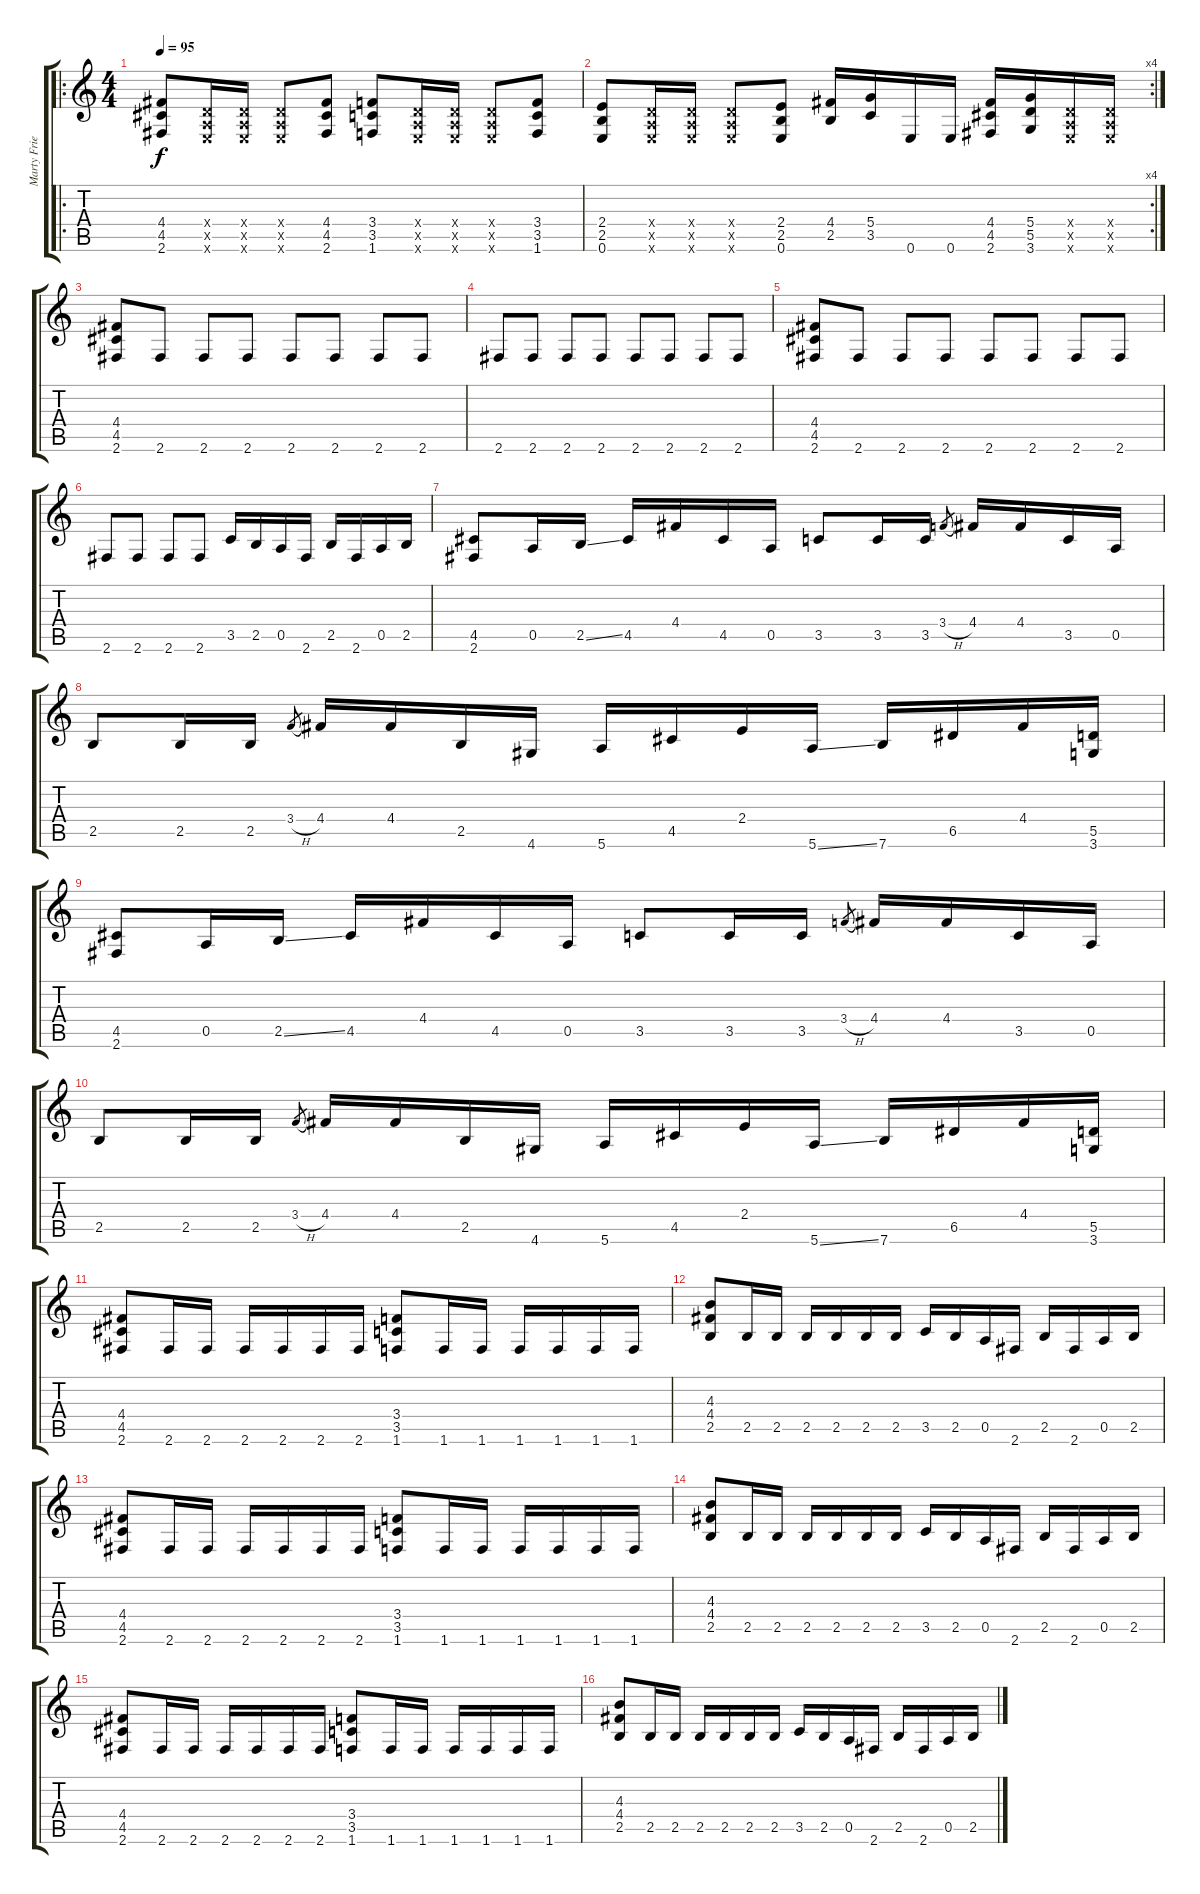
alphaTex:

\track ("Marty Friedman Distorsion" "Marty Frie") {instrument distortionguitar}
\staff {score tabs}
\tuning (E4 B3 G3 D3 A2 E2) {hide}
\ro
\ts (4 4)
\tempo 95
\clef g2
\ks c
(4.4 4.5 2.6).8{dy f} (0.4{x} 0.5{x} 0.6{x}).16 (0.4{x} 0.5{x} 0.6{x}).16 (0.4{x} 0.5{x} 0.6{x}).8 (4.4 4.5 2.6).8 (3.4 3.5 1.6).8 (0.4{x} 0.5{x} 0.6{x}).16 (0.4{x} 0.5{x} 0.6{x}).16 (0.4{x} 0.5{x} 0.6{x}).8 (3.4 3.5 1.6).8 |
\rc 4
(2.4 2.5 0.6).8 (0.4{x} 0.5{x} 0.6{x}).16 (0.4{x} 0.5{x} 0.6{x}).16 (0.4{x} 0.5{x} 0.6{x}).8 (2.4 2.5 0.6).8 (4.4 2.5).16 (5.4 3.5).16 0.6.16 0.6.16 (4.4 4.5 2.6).16 (5.4 5.5 3.6).16 (0.4{x} 0.5{x} 0.6{x}).16 (0.4{x} 0.5{x} 0.6{x}).16 |
(4.4 4.5 2.6).8 2.6.8 2.6.8 2.6.8 2.6.8 2.6.8 2.6.8 2.6.8 |
2.6.8 2.6.8 2.6.8 2.6.8 2.6.8 2.6.8 2.6.8 2.6.8 |
(4.4 4.5 2.6).8 2.6.8 2.6.8 2.6.8 2.6.8 2.6.8 2.6.8 2.6.8 |
2.6.8 2.6.8 2.6.8 2.6.8 3.5.16 2.5.16 0.5.16 2.6.16 2.5.16 2.6.16 0.5.16 2.5.16 |
(4.5 2.6).8 0.5.16 2.5{ss}.16 4.5.16 4.4.16 4.5.16 0.5.16 3.5.8 3.5.16 3.5.16 3.4{h}.8{gr} 4.4.16 4.4.16 3.5.16 0.5.16 |
2.5.8 2.5.16 2.5.16 3.4{h}.8{gr} 4.4.16 4.4.16 2.5.16 4.6.16 5.6.16 4.5.16 2.4.16 5.6{ss}.16 7.6.16 6.5.16 4.4.16 (5.5 3.6).16 |
(4.5 2.6).8 0.5.16 2.5{ss}.16 4.5.16 4.4.16 4.5.16 0.5.16 3.5.8 3.5.16 3.5.16 3.4{h}.8{gr} 4.4.16 4.4.16 3.5.16 0.5.16 |
2.5.8 2.5.16 2.5.16 3.4{h}.8{gr} 4.4.16 4.4.16 2.5.16 4.6.16 5.6.16 4.5.16 2.4.16 5.6{ss}.16 7.6.16 6.5.16 4.4.16 (5.5 3.6).16 |
(4.4 4.5 2.6).8 2.6.16 2.6.16 2.6.16 2.6.16 2.6.16 2.6.16 (3.4 3.5 1.6).8 1.6.16 1.6.16 1.6.16 1.6.16 1.6.16 1.6.16 |
(4.3 4.4 2.5).8 2.5.16 2.5.16 2.5.16 2.5.16 2.5.16 2.5.16 3.5.16 2.5.16 0.5.16 2.6.16 2.5.16 2.6.16 0.5.16 2.5.16 |
(4.4 4.5 2.6).8 2.6.16 2.6.16 2.6.16 2.6.16 2.6.16 2.6.16 (3.4 3.5 1.6).8 1.6.16 1.6.16 1.6.16 1.6.16 1.6.16 1.6.16 |
(4.3 4.4 2.5).8 2.5.16 2.5.16 2.5.16 2.5.16 2.5.16 2.5.16 3.5.16 2.5.16 0.5.16 2.6.16 2.5.16 2.6.16 0.5.16 2.5.16 |
(4.4 4.5 2.6).8 2.6.16 2.6.16 2.6.16 2.6.16 2.6.16 2.6.16 (3.4 3.5 1.6).8 1.6.16 1.6.16 1.6.16 1.6.16 1.6.16 1.6.16 |
(4.3 4.4 2.5).8 2.5.16 2.5.16 2.5.16 2.5.16 2.5.16 2.5.16 3.5.16 2.5.16 0.5.16 2.6.16 2.5.16 2.6.16 0.5.16 2.5.16
